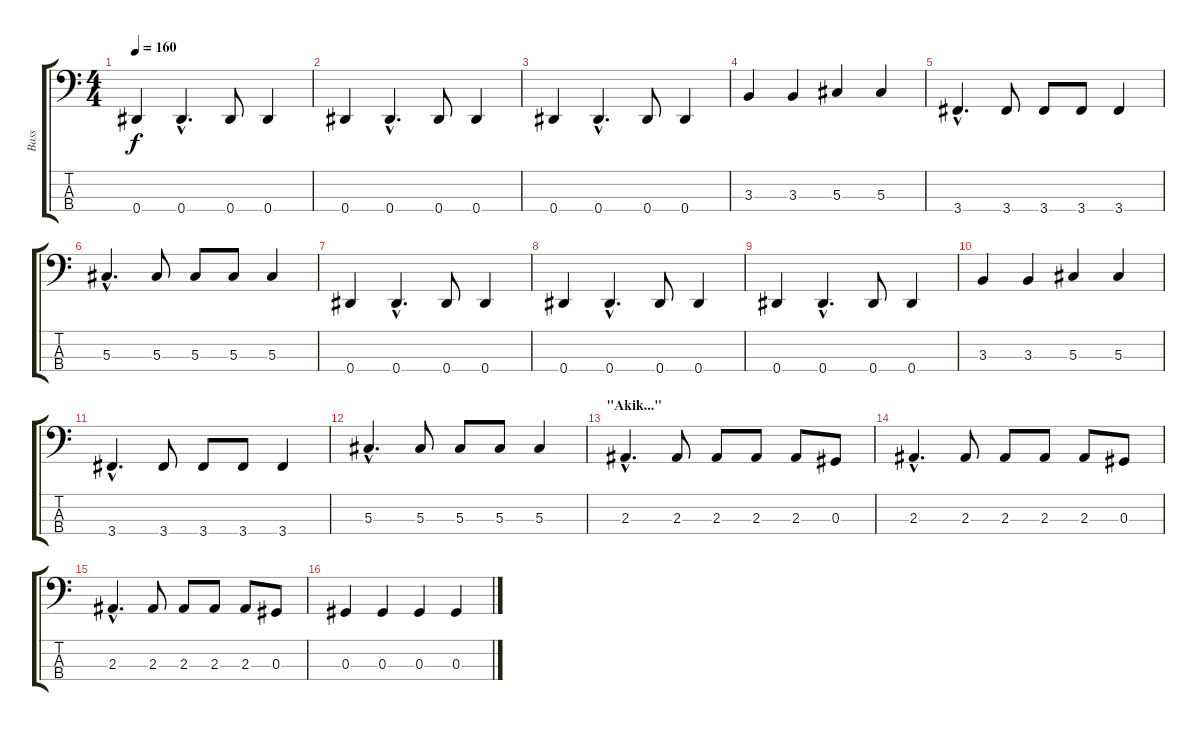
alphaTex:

\track ("Bass" "Bass") {instrument slapbass2}
\staff {score tabs}
\tuning (Gb2 Db2 Ab1 Eb1) {hide}
\ts (4 4)
\tempo 160
\clef f4
\ks c
0.4.4{dy f} 0.4{hac}.4{d} 0.4.8 0.4.4 |
0.4.4 0.4{hac}.4{d} 0.4.8 0.4.4 |
0.4.4 0.4{hac}.4{d} 0.4.8 0.4.4 |
3.3.4 3.3.4 5.3.4 5.3.4 |
3.4{hac}.4{d} 3.4.8 3.4.8 3.4.8 3.4.4 |
5.3{hac}.4{d} 5.3.8 5.3.8 5.3.8 5.3.4 |
0.4.4 0.4{hac}.4{d} 0.4.8 0.4.4 |
0.4.4 0.4{hac}.4{d} 0.4.8 0.4.4 |
0.4.4 0.4{hac}.4{d} 0.4.8 0.4.4 |
3.3.4 3.3.4 5.3.4 5.3.4 |
3.4{hac}.4{d} 3.4.8 3.4.8 3.4.8 3.4.4 |
5.3{hac}.4{d} 5.3.8 5.3.8 5.3.8 5.3.4 |
\section ("" "\"Akik...\"")
2.3{hac}.4{d} 2.3.8 2.3.8 2.3.8 2.3.8 0.3.8 |
2.3{hac}.4{d} 2.3.8 2.3.8 2.3.8 2.3.8 0.3.8 |
2.3{hac}.4{d} 2.3.8 2.3.8 2.3.8 2.3.8 0.3.8 |
0.3.4 0.3.4 0.3.4 0.3.4
